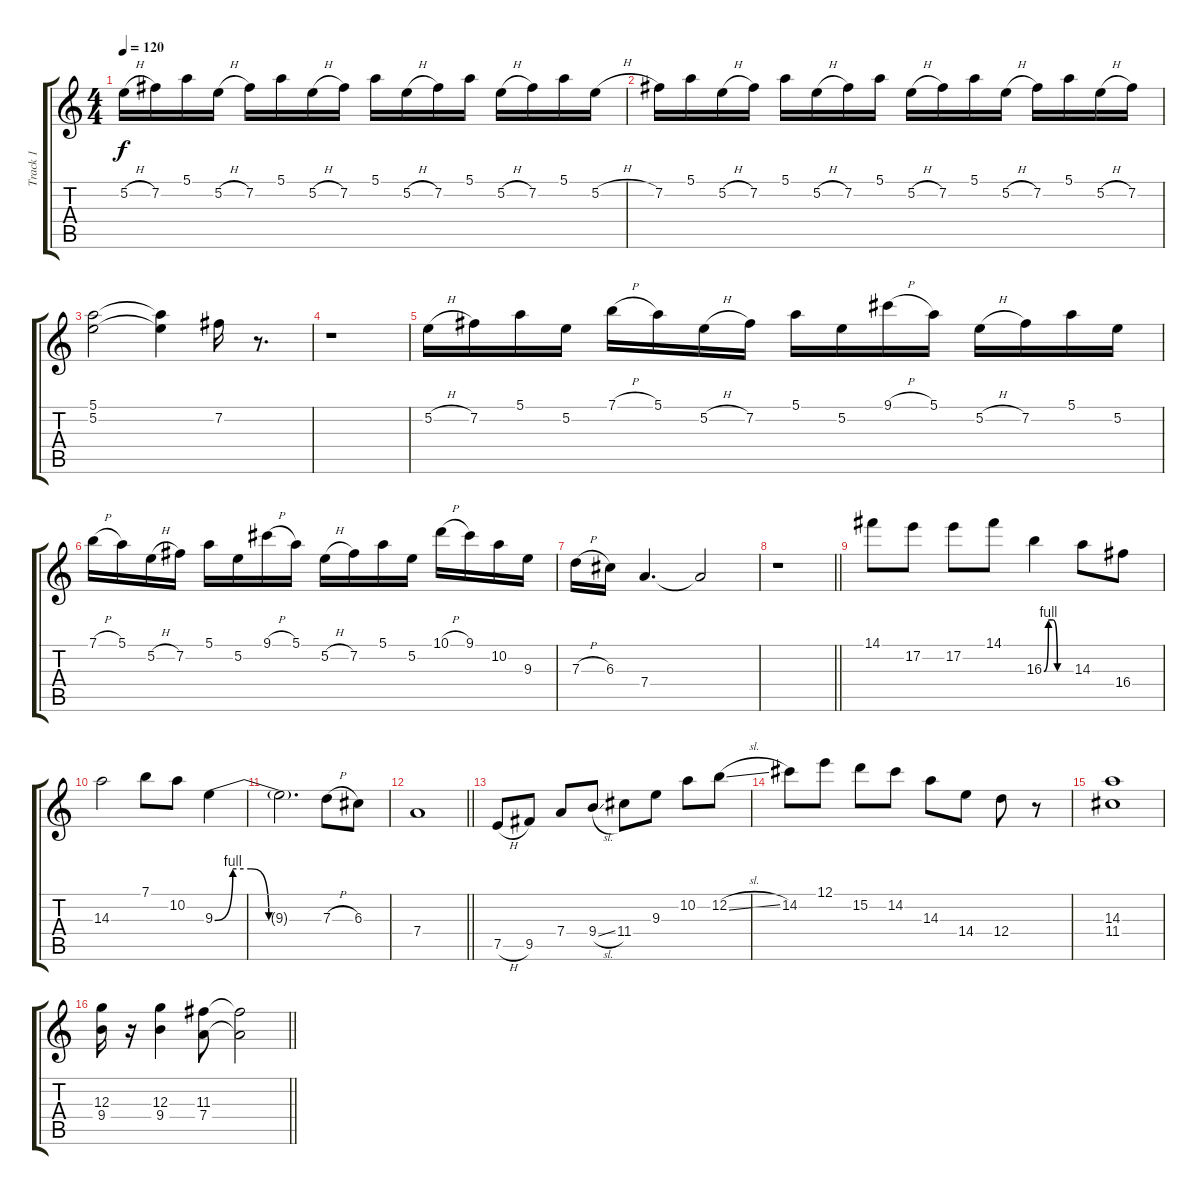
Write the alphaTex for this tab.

\track ("Track 1" "Track 1") {instrument acousticguitarsteel}
\staff {score tabs}
\tuning (E4 B3 G3 D3 A2 E2) {hide}
\ts (4 4)
\tempo 120
\clef g2
\ks c
5.2{h}.16{dy f} 7.2.16 5.1.16 5.2{h}.16 7.2.16 5.1.16 5.2{h}.16 7.2.16 5.1.16 5.2{h}.16 7.2.16 5.1.16 5.2{h}.16 7.2.16 5.1.16 5.2{h}.16 |
7.2.16 5.1.16 5.2{h}.16 7.2.16 5.1.16 5.2{h}.16 7.2.16 5.1.16 5.2{h}.16 7.2.16 5.1.16 5.2{h}.16 7.2.16 5.1.16 5.2{h}.16 7.2.16 |
(5.1 5.2).2 (5.1{t} 5.2{t}).4 7.2.16 r.8{d} |
r.1 |
5.2{h}.16 7.2.16 5.1.16 5.2.16 7.1{h}.16 5.1.16 5.2{h}.16 7.2.16 5.1.16 5.2.16 9.1{h}.16 5.1.16 5.2{h}.16 7.2.16 5.1.16 5.2.16 |
7.1{h}.16 5.1.16 5.2{h}.16 7.2.16 5.1.16 5.2.16 9.1{h}.16 5.1.16 5.2{h}.16 7.2.16 5.1.16 5.2.16 10.1{h}.16 9.1.16 10.2.16 9.3.16 |
7.3{h}.16 6.3.16 7.4.4{d} 7.4{t}.2 |
\barLineRight lightlight
r.1 |
14.1.8 17.2.8 17.2.8 14.1.8 16.3{be (custom 0 0 10 4 20 4 30 0 60 0)}.4 14.3.8 16.4.8 |
14.3.2 7.1.8 10.2.8 9.3{be (custom 0 0 10 4 20 4 30 0 60 0)}.4 |
9.3{t}.2{d} 7.3{h}.8 6.3.8 |
\barLineRight lightlight
7.4.1 |
7.5{h}.8 9.5.8 7.4.8 9.4{sl}.8 11.4.8 9.3.8 10.2.8 12.2{sl}.8 |
14.2.8 12.1.8 15.2.8 14.2.8 14.3.8 14.4.8 12.4.8 r.8 |
(14.3 11.4).1 |
\barLineRight lightlight
(12.3 9.4).16 r.16 (12.3 9.4).4 (11.3 7.4).8 (11.3{t} 7.4{t}).2
